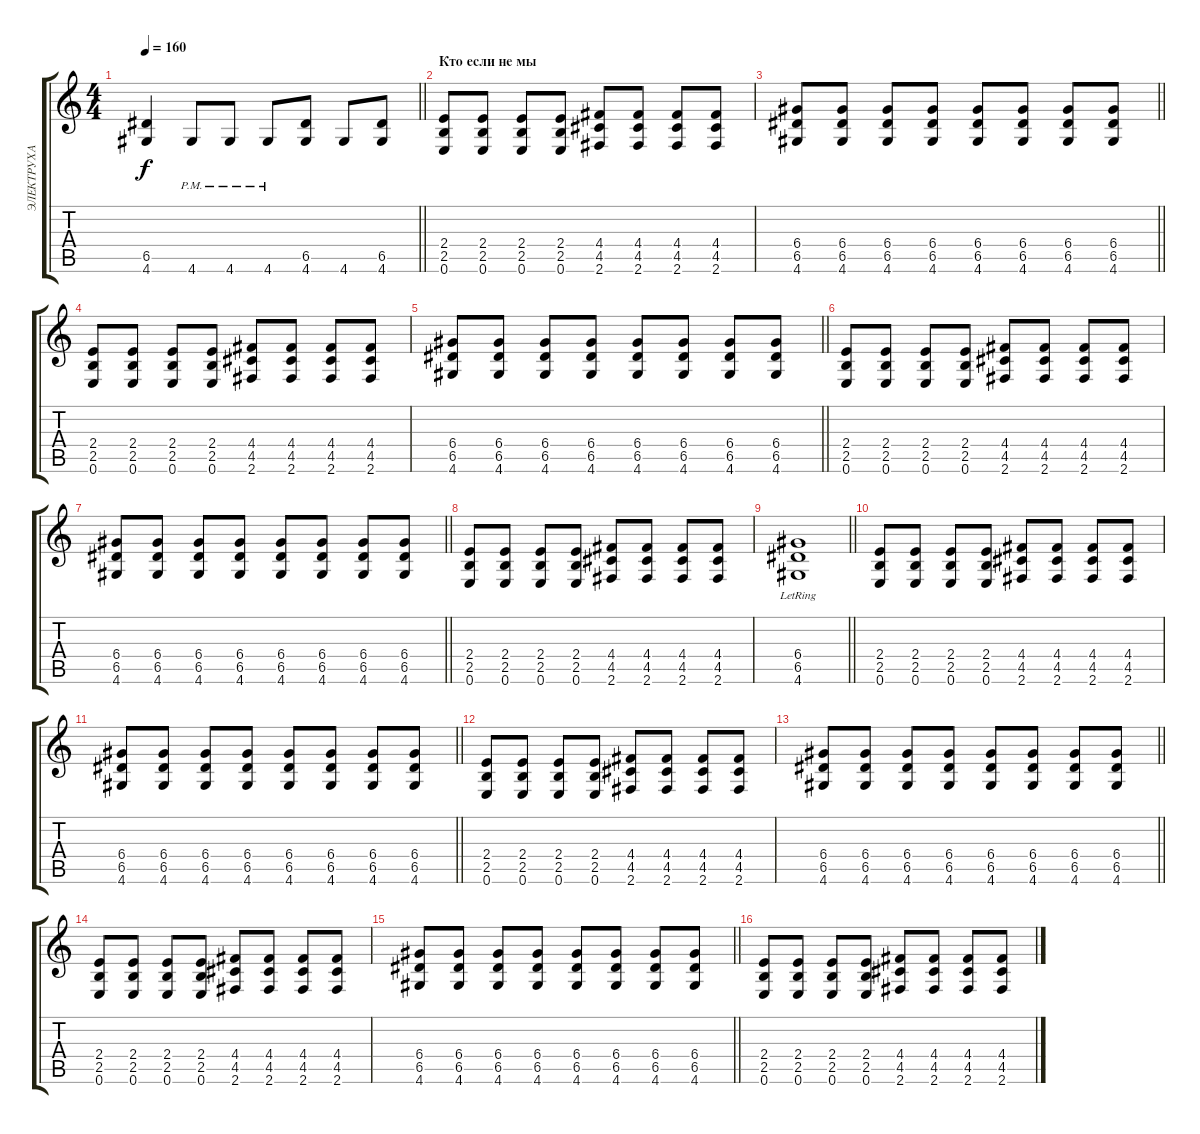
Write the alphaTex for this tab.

\track ("ЭЛЕКТРУХА" "ЭЛЕКТРУХА") {instrument distortionguitar}
\staff {score tabs}
\tuning (E4 B3 G3 D3 A2 E2) {hide}
\ts (4 4)
\tempo 160
\clef g2
\barLineRight lightlight
\ks c
(6.5 4.6).4{dy f} 4.6{pm}.8 4.6{pm}.8 4.6{pm}.8 (6.5 4.6).8 4.6.8 (6.5 4.6).8 |
\section ("" "Кто если не мы")
(2.4 2.5 0.6).8 (2.4 2.5 0.6).8 (2.4 2.5 0.6).8 (2.4 2.5 0.6).8 (4.4 4.5 2.6).8 (4.4 4.5 2.6).8 (4.4 4.5 2.6).8 (4.4 4.5 2.6).8 |
\barLineRight lightlight
(6.4 6.5 4.6).8 (6.4 6.5 4.6).8 (6.4 6.5 4.6).8 (6.4 6.5 4.6).8 (6.4 6.5 4.6).8 (6.4 6.5 4.6).8 (6.4 6.5 4.6).8 (6.4 6.5 4.6).8 |
(2.4 2.5 0.6).8 (2.4 2.5 0.6).8 (2.4 2.5 0.6).8 (2.4 2.5 0.6).8 (4.4 4.5 2.6).8 (4.4 4.5 2.6).8 (4.4 4.5 2.6).8 (4.4 4.5 2.6).8 |
\barLineRight lightlight
(6.4 6.5 4.6).8 (6.4 6.5 4.6).8 (6.4 6.5 4.6).8 (6.4 6.5 4.6).8 (6.4 6.5 4.6).8 (6.4 6.5 4.6).8 (6.4 6.5 4.6).8 (6.4 6.5 4.6).8 |
(2.4 2.5 0.6).8 (2.4 2.5 0.6).8 (2.4 2.5 0.6).8 (2.4 2.5 0.6).8 (4.4 4.5 2.6).8 (4.4 4.5 2.6).8 (4.4 4.5 2.6).8 (4.4 4.5 2.6).8 |
\barLineRight lightlight
(6.4 6.5 4.6).8 (6.4 6.5 4.6).8 (6.4 6.5 4.6).8 (6.4 6.5 4.6).8 (6.4 6.5 4.6).8 (6.4 6.5 4.6).8 (6.4 6.5 4.6).8 (6.4 6.5 4.6).8 |
(2.4 2.5 0.6).8 (2.4 2.5 0.6).8 (2.4 2.5 0.6).8 (2.4 2.5 0.6).8 (4.4 4.5 2.6).8 (4.4 4.5 2.6).8 (4.4 4.5 2.6).8 (4.4 4.5 2.6).8 |
\barLineRight lightlight
(6.4 6.5 4.6{lr}).1 |
(2.4 2.5 0.6).8 (2.4 2.5 0.6).8 (2.4 2.5 0.6).8 (2.4 2.5 0.6).8 (4.4 4.5 2.6).8 (4.4 4.5 2.6).8 (4.4 4.5 2.6).8 (4.4 4.5 2.6).8 |
\barLineRight lightlight
(6.4 6.5 4.6).8 (6.4 6.5 4.6).8 (6.4 6.5 4.6).8 (6.4 6.5 4.6).8 (6.4 6.5 4.6).8 (6.4 6.5 4.6).8 (6.4 6.5 4.6).8 (6.4 6.5 4.6).8 |
(2.4 2.5 0.6).8 (2.4 2.5 0.6).8 (2.4 2.5 0.6).8 (2.4 2.5 0.6).8 (4.4 4.5 2.6).8 (4.4 4.5 2.6).8 (4.4 4.5 2.6).8 (4.4 4.5 2.6).8 |
\barLineRight lightlight
(6.4 6.5 4.6).8 (6.4 6.5 4.6).8 (6.4 6.5 4.6).8 (6.4 6.5 4.6).8 (6.4 6.5 4.6).8 (6.4 6.5 4.6).8 (6.4 6.5 4.6).8 (6.4 6.5 4.6).8 |
(2.4 2.5 0.6).8 (2.4 2.5 0.6).8 (2.4 2.5 0.6).8 (2.4 2.5 0.6).8 (4.4 4.5 2.6).8 (4.4 4.5 2.6).8 (4.4 4.5 2.6).8 (4.4 4.5 2.6).8 |
\barLineRight lightlight
(6.4 6.5 4.6).8 (6.4 6.5 4.6).8 (6.4 6.5 4.6).8 (6.4 6.5 4.6).8 (6.4 6.5 4.6).8 (6.4 6.5 4.6).8 (6.4 6.5 4.6).8 (6.4 6.5 4.6).8 |
(2.4 2.5 0.6).8 (2.4 2.5 0.6).8 (2.4 2.5 0.6).8 (2.4 2.5 0.6).8 (4.4 4.5 2.6).8 (4.4 4.5 2.6).8 (4.4 4.5 2.6).8 (4.4 4.5 2.6).8
